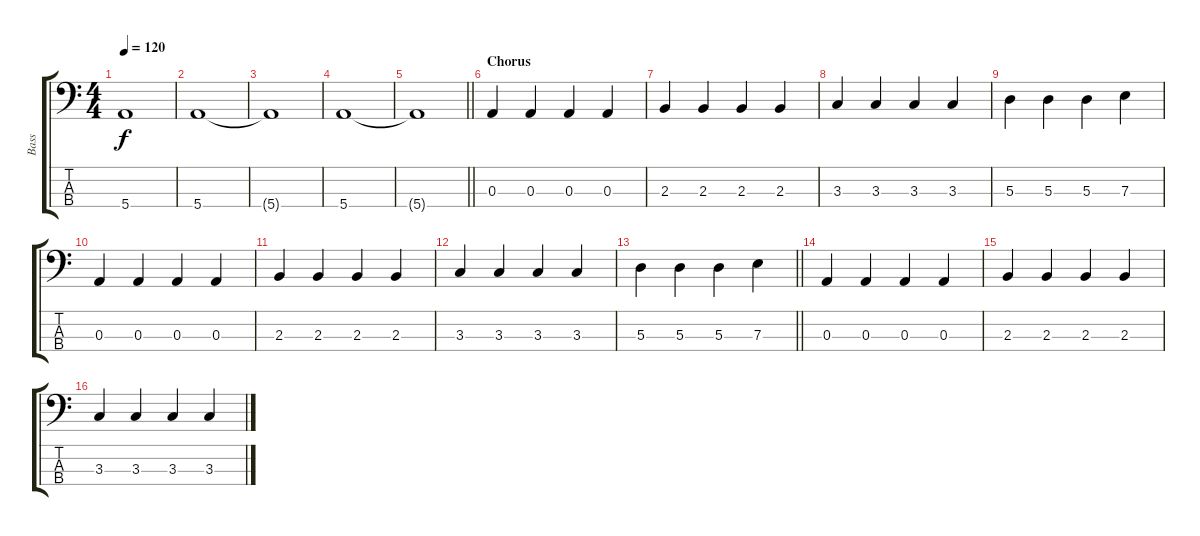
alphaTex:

\track ("Bass" "Bass") {instrument electricbassfinger}
\staff {score tabs}
\tuning (G2 D2 A1 E1) {hide}
\ts (4 4)
\tempo 120
\clef f4
\ks c
5.4{t}.1{dy f} |
5.4.1 |
5.4{t}.1 |
5.4.1 |
\barLineRight lightlight
5.4{t}.1 |
\section ("" "Chorus")
0.3.4 0.3.4 0.3.4 0.3.4 |
2.3.4 2.3.4 2.3.4 2.3.4 |
3.3.4 3.3.4 3.3.4 3.3.4 |
5.3.4 5.3.4 5.3.4 7.3.4 |
0.3.4 0.3.4 0.3.4 0.3.4 |
2.3.4 2.3.4 2.3.4 2.3.4 |
3.3.4 3.3.4 3.3.4 3.3.4 |
\barLineRight lightlight
5.3.4 5.3.4 5.3.4 7.3.4 |
0.3.4 0.3.4 0.3.4 0.3.4 |
2.3.4 2.3.4 2.3.4 2.3.4 |
3.3.4 3.3.4 3.3.4 3.3.4
